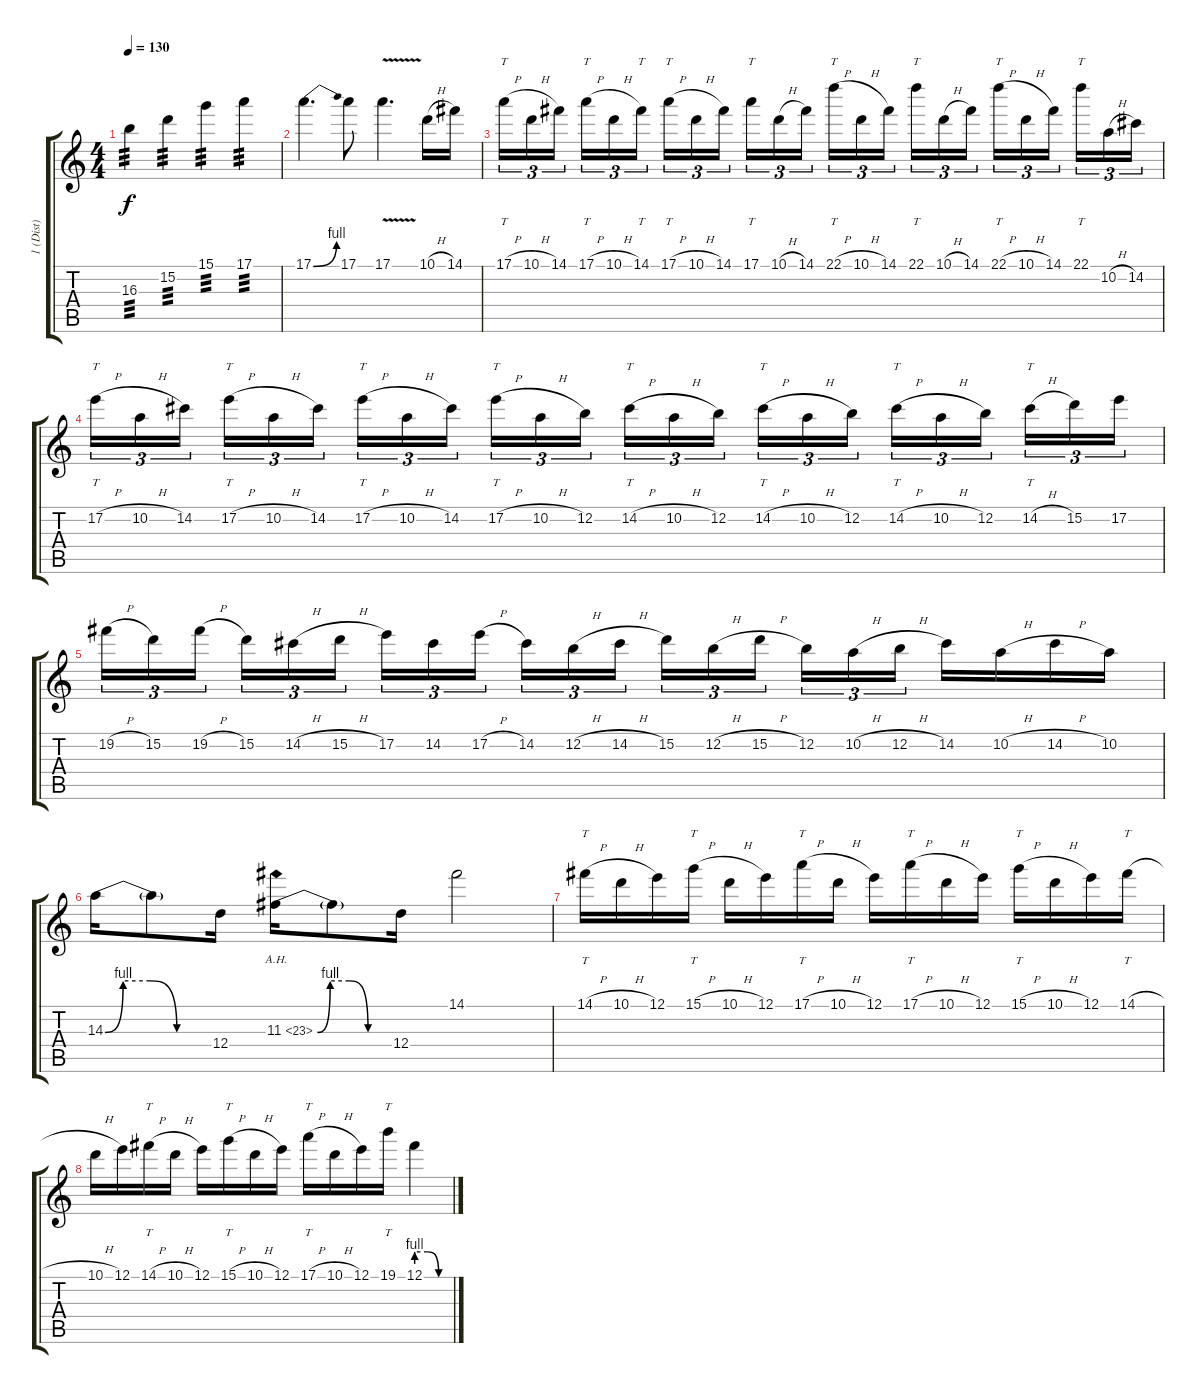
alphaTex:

\track ("1 (Dist)" "1 (Dist)") {instrument distortionguitar}
\staff {score tabs}
\tuning (E4 B3 G3 D3 A2 D2) {hide}
\ts (4 4)
\tempo 130
\clef g2
\ks c
16.3.4{tp 3 dy f} 15.2.4{tp 3} 15.1.4{tp 3} 17.1.4{tp 3} |
17.1{be (bend 0 0 60 4)}.4{d} 17.1.8 17.1{v}.4{d} 10.1{h}.16 14.1.16 |
17.1{h}.16{tt tu (3 2)} 10.1{h}.16{tu (3 2)} 14.1.16{tu (3 2) beam splitsecondary} 17.1{h}.16{tt tu (3 2)} 10.1{h}.16{tu (3 2)} 14.1.16{tt tu (3 2)} 17.1{h}.16{tt tu (3 2)} 10.1{h}.16{tu (3 2)} 14.1.16{tu (3 2) beam splitsecondary} 17.1.16{tt tu (3 2)} 10.1{h}.16{tu (3 2)} 14.1.16{tu (3 2)} 22.1{h}.16{tt tu (3 2)} 10.1{h}.16{tu (3 2)} 14.1.16{tu (3 2) beam splitsecondary} 22.1.16{tt tu (3 2)} 10.1{h}.16{tu (3 2)} 14.1.16{tu (3 2)} 22.1{h}.16{tt tu (3 2)} 10.1{h}.16{tu (3 2)} 14.1.16{tu (3 2) beam splitsecondary} 22.1.16{tt tu (3 2)} 10.2{h}.16{tu (3 2)} 14.2.16{tu (3 2)} |
17.2{h}.16{tt tu (3 2)} 10.2{h}.16{tu (3 2)} 14.2.16{tu (3 2) beam splitsecondary} 17.2{h}.16{tt tu (3 2)} 10.2{h}.16{tu (3 2)} 14.2.16{tu (3 2)} 17.2{h}.16{tt tu (3 2)} 10.2{h}.16{tu (3 2)} 14.2.16{tu (3 2) beam splitsecondary} 17.2{h}.16{tt tu (3 2)} 10.2{h}.16{tu (3 2)} 12.2.16{tu (3 2)} 14.2{h}.16{tt tu (3 2)} 10.2{h}.16{tu (3 2)} 12.2.16{tu (3 2) beam splitsecondary} 14.2{h}.16{tt tu (3 2)} 10.2{h}.16{tu (3 2)} 12.2.16{tu (3 2)} 14.2{h}.16{tt tu (3 2)} 10.2{h}.16{tu (3 2)} 12.2.16{tu (3 2) beam splitsecondary} 14.2{h}.16{tt tu (3 2)} 15.2.16{tu (3 2)} 17.2.16{tu (3 2)} |
19.2{h}.16{tu (3 2)} 15.2.16{tu (3 2)} 19.2{h}.16{tu (3 2) beam splitsecondary} 15.2.16{tu (3 2)} 14.2{h}.16{tu (3 2)} 15.2{h}.16{tu (3 2)} 17.2.16{tu (3 2)} 14.2.16{tu (3 2)} 17.2{h}.16{tu (3 2) beam splitsecondary} 14.2.16{tu (3 2)} 12.2{h}.16{tu (3 2)} 14.2{h}.16{tu (3 2)} 15.2.16{tu (3 2)} 12.2{h}.16{tu (3 2)} 15.2{h}.16{tu (3 2) beam splitsecondary} 12.2.16{tu (3 2)} 10.2{h}.16{tu (3 2)} 12.2{h}.16{tu (3 2)} 14.2.16 10.2{h}.16 14.2{h}.16 10.2.16 |
14.3{be (custom 0 0 10 4 25 4 40 0 60 0)}.16 14.3{t}.8 12.4.16 11.3{be (custom 0 0 10 4 25 4 40 0 60 0) ah 12}.16 11.3{t}.8 12.4.16 14.1.2 |
14.1{h}.16{tt} 10.1{h}.16 12.1.16 15.1{h}.16{tt} 10.1{h}.16 12.1.16 17.1{h}.16{tt} 10.1{h}.16 12.1.16 17.1{h}.16{tt} 10.1{h}.16 12.1.16 15.1{h}.16{tt} 10.1{h}.16 12.1.16 14.1{h}.16{tt} |
10.1{h}.16 12.1.16 14.1{h}.16{tt} 10.1{h}.16 12.1.16 15.1{h}.16{tt} 10.1{h}.16 12.1.16 17.1{h}.16{tt} 10.1{h}.16 12.1.16 19.1.16{tt} 12.1{be (custom 0 4 20 4 40 0 60 0)}.4
